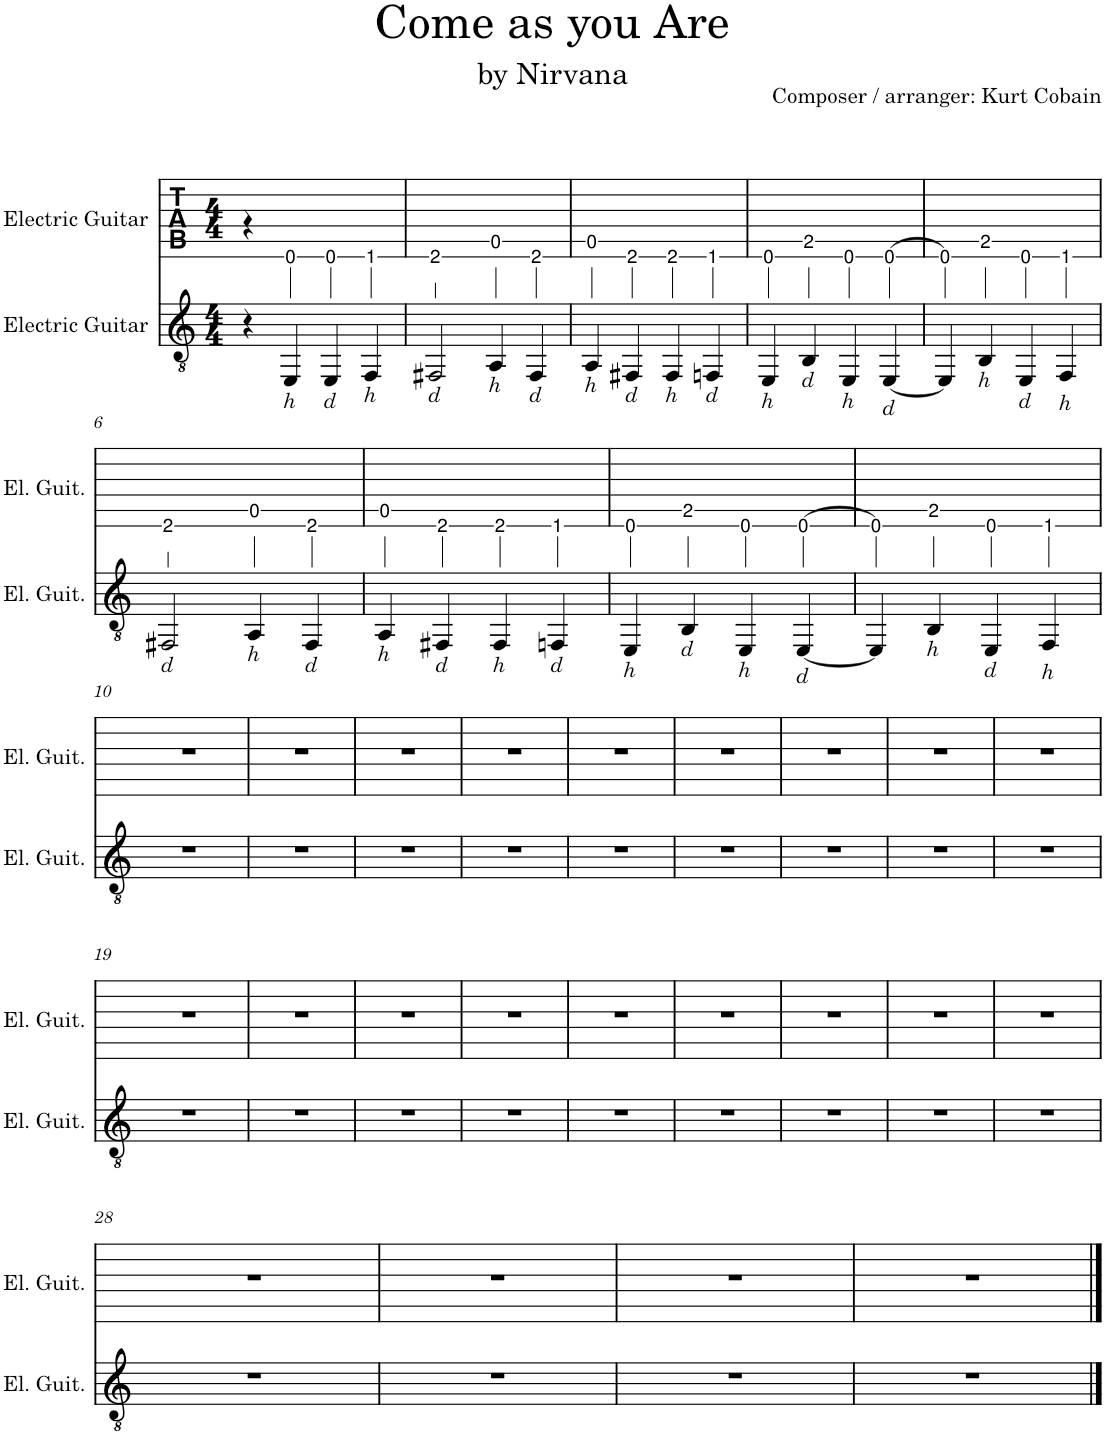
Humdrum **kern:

**kern	**kern
*part2	*part1
*staff2	*staff1
*I"Electric Guitar	*I"Electric Guitar
*I'El. Guit.	*I'El. Guit.
*	*stria6
*clefGv2	*
*k[]	*k[]
*M4/4	*M4/4
=1	=1
4r	4r
!LO:TX:b:i:t=h	!
4EE/	4EE\
!LO:TX:b:i:t=d	!
4EE/	4EE\
!LO:TX:b:i:t=h	!
4FF/	4FF\
=2	=2
!LO:TX:b:i:t=d	!
2FF#X/	2FF#X\
!LO:TX:b:i:t=h	!
4AA/	4AA\
!LO:TX:b:i:t=d	!
4FF#/	4FF#\
=3	=3
!LO:TX:b:i:t=h	!
4AA/	4AA\
!LO:TX:b:i:t=d	!
4FF#X/	4FF#X\
!LO:TX:b:i:t=h	!
4FF#/	4FF#\
!LO:TX:b:i:t=d	!
4FFn/	4FFn\
=4	=4
!LO:TX:b:i:t=h	!
4EE/	4EE\
!LO:TX:b:i:t=d	!
4BB/	4BB\
!LO:TX:b:i:t=h	!
4EE/	4EE\
!LO:TX:b:i:t=d	!
[4EE/	[4EE\
=5	=5
4EE/]	4EE\]
!LO:TX:b:i:t=h	!
4BB/	4BB\
!LO:TX:b:i:t=d	!
4EE/	4EE\
!LO:TX:b:i:t=h	!
4FF/	4FF\
!!LO:LB:g=z
=6	=6
!LO:TX:b:i:t=d	!
2FF#X/	2FF#X\
!LO:TX:b:i:t=h	!
4AA/	4AA\
!LO:TX:b:i:t=d	!
4FF#/	4FF#\
=7	=7
!LO:TX:b:i:t=h	!
4AA/	4AA\
!LO:TX:b:i:t=d	!
4FF#X/	4FF#X\
!LO:TX:b:i:t=h	!
4FF#/	4FF#\
!LO:TX:b:i:t=d	!
4FFn/	4FFn\
=8	=8
!LO:TX:b:i:t=h	!
4EE/	4EE\
!LO:TX:b:i:t=d	!
4BB/	4BB\
!LO:TX:b:i:t=h	!
4EE/	4EE\
!LO:TX:b:i:t=d	!
[4EE/	[4EE\
=9	=9
4EE/]	4EE\]
!LO:TX:b:i:t=h	!
4BB/	4BB\
!LO:TX:b:i:t=d	!
4EE/	4EE\
!LO:TX:b:i:t=h	!
4FF/	4FF\
!!LO:LB:g=z
=10	=10
1r	1r
=11	=11
1r	1r
=12	=12
1r	1r
=13	=13
1r	1r
=14	=14
1r	1r
=15	=15
1r	1r
=16	=16
1r	1r
=17	=17
1r	1r
=18	=18
1r	1r
!!LO:LB:g=z
=19	=19
1r	1r
=20	=20
1r	1r
=21	=21
1r	1r
=22	=22
1r	1r
=23	=23
1r	1r
=24	=24
1r	1r
=25	=25
1r	1r
=26	=26
1r	1r
=27	=27
1r	1r
!!LO:LB:g=z
=28	=28
1r	1r
=29	=29
1r	1r
=30	=30
1r	1r
=31	=31
1r	1r
==	==
*-	*-
